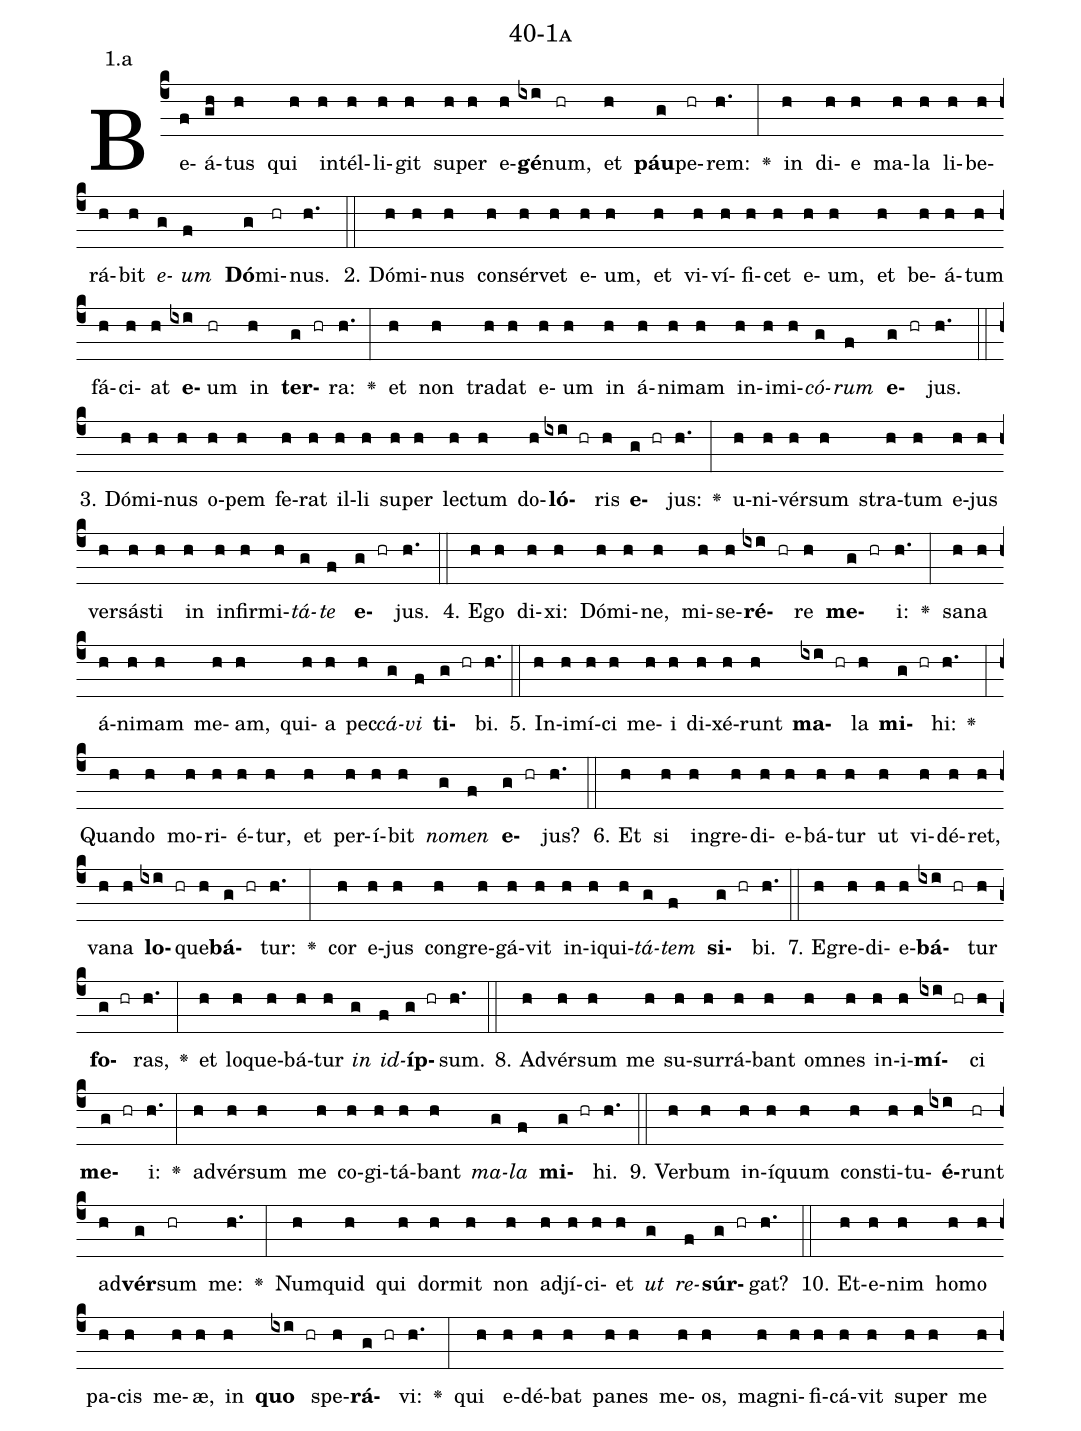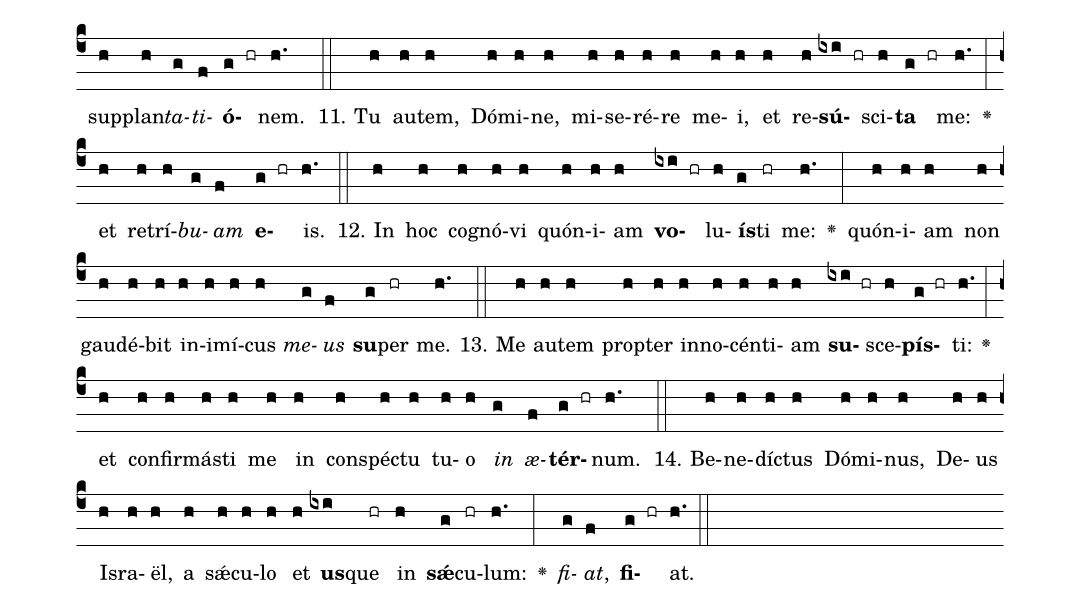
name: 40-1a;
annotation: 1.a;
%%
(c4)Be(f)á(gh)tus(h) qui(h) in(h)tél(h)li(h)git(h) su(h)per(h) e(h)<b>gé</b>(ixi)num,(hr) et(h) <b>páu</b>(g)pe(hr)rem:(h.) <v>\greheightstar</v>(:) in(h) di(h)e(h) ma(h)la(h) li(h)be(h)rá(h)bit(h) <i>e</i>(g)<i>um</i>(f) <b>Dó</b>(g)mi(hr)nus.(h.) (::)
2. Dó(h)mi(h)nus(h) con(h)sér(h)vet(h) e(h)um,(h) et(h) vi(h)ví(h)fi(h)cet(h) e(h)um,(h) et(h) be(h)á(h)tum(h) fá(h)ci(h)at(h) <b>e</b>(ixi)um(hr) in(h) <b>ter</b>(g hr)ra:(h.) <v>\greheightstar</v>(:) et(h) non(h) tra(h)dat(h) e(h)um(h) in(h) á(h)ni(h)mam(h) in(h)i(h)mi(h)<i>có</i>(g)<i>rum</i>(f) <b>e</b>(g hr)jus.(h.) (::)
3. Dó(h)mi(h)nus(h) o(h)pem(h) fe(h)rat(h) il(h)li(h) su(h)per(h) lec(h)tum(h) do(h)<b>ló</b>(ixi hr)ris(h) <b>e</b>(g hr)jus:(h.) <v>\greheightstar</v>(:) u(h)ni(h)vér(h)sum(h) stra(h)tum(h) e(h)jus(h) ver(h)sás(h)ti(h) in(h) in(h)fir(h)mi(h)<i>tá</i>(g)<i>te</i>(f) <b>e</b>(g hr)jus.(h.) (::)
4. E(h)go(h) di(h)xi:(h) Dó(h)mi(h)ne,(h) mi(h)se(h)<b>ré</b>(ixi hr)re(h) <b>me</b>(g hr)i:(h.) <v>\greheightstar</v>(:) sa(h)na(h) á(h)ni(h)mam(h) me(h)am,(h) qui(h)a(h) pec(h)<i>cá</i>(g)<i>vi</i>(f) <b>ti</b>(g hr)bi.(h.) (::)
5. In(h)i(h)mí(h)ci(h) me(h)i(h) di(h)xé(h)runt(h) <b>ma</b>(ixi hr)la(h) <b>mi</b>(g hr)hi:(h.) <v>\greheightstar</v>(:) Quan(h)do(h) mo(h)ri(h)é(h)tur,(h) et(h) per(h)í(h)bit(h) <i>no</i>(g)<i>men</i>(f) <b>e</b>(g hr)jus?(h.) (::)
6. Et(h) si(h) in(h)gre(h)di(h)e(h)bá(h)tur(h) ut(h) vi(h)dé(h)ret,(h) va(h)na(h) <b>lo</b>(ixi hr)que(h)<b>bá</b>(g hr)tur:(h.) <v>\greheightstar</v>(:) cor(h) e(h)jus(h) con(h)gre(h)gá(h)vit(h) in(h)i(h)qui(h)<i>tá</i>(g)<i>tem</i>(f) <b>si</b>(g hr)bi.(h.) (::)
7. E(h)gre(h)di(h)e(h)<b>bá</b>(ixi hr)tur(h) <b>fo</b>(g hr)ras,(h.) <v>\greheightstar</v>(:) et(h) lo(h)que(h)bá(h)tur(h) <i>in</i>(g) <i>id</i>(f)<b>íp</b>(g hr)sum.(h.) (::)
8. Ad(h)vér(h)sum(h) me(h) su(h)sur(h)rá(h)bant(h) om(h)nes(h) in(h)i(h)<b>mí</b>(ixi hr)ci(h) <b>me</b>(g hr)i:(h.) <v>\greheightstar</v>(:) ad(h)vér(h)sum(h) me(h) co(h)gi(h)tá(h)bant(h) <i>ma</i>(g)<i>la</i>(f) <b>mi</b>(g hr)hi.(h.) (::)
9. Ver(h)bum(h) in(h)í(h)quum(h) con(h)sti(h)tu(h)<b>é</b>(ixi)runt(hr) ad(h)<b>vér</b>(g)sum(hr) me:(h.) <v>\greheightstar</v>(:) Num(h)quid(h) qui(h) dor(h)mit(h) non(h) ad(h)jí(h)ci(h)et(h) <i>ut</i>(g) <i>re</i>(f)<b>súr</b>(g hr)gat?(h.) (::)
10. Et(h)e(h)nim(h) ho(h)mo(h) pa(h)cis(h) me(h)æ,(h) in(h) <b>quo</b>(ixi hr) spe(h)<b>rá</b>(g hr)vi:(h.) <v>\greheightstar</v>(:) qui(h) e(h)dé(h)bat(h) pa(h)nes(h) me(h)os,(h) ma(h)gni(h)fi(h)cá(h)vit(h) su(h)per(h) me(h) sup(h)plan(h)<i>ta</i>(g)<i>ti</i>(f)<b>ó</b>(g hr)nem.(h.) (::)
11. Tu(h) au(h)tem,(h) Dó(h)mi(h)ne,(h) mi(h)se(h)ré(h)re(h) me(h)i,(h) et(h) re(h)<b>sú</b>(ixi hr)sci(h)<b>ta</b>(g hr) me:(h.) <v>\greheightstar</v>(:) et(h) re(h)trí(h)<i>bu</i>(g)<i>am</i>(f) <b>e</b>(g hr)is.(h.) (::)
12. In(h) hoc(h) co(h)gnó(h)vi(h) quón(h)i(h)am(h) <b>vo</b>(ixi hr)lu(h)<b>ís</b>(g)ti(hr) me:(h.) <v>\greheightstar</v>(:) quón(h)i(h)am(h) non(h) gau(h)dé(h)bit(h) in(h)i(h)mí(h)cus(h) <i>me</i>(g)<i>us</i>(f) <b>su</b>(g)per(hr) me.(h.) (::)
13. Me(h) au(h)tem(h) prop(h)ter(h) in(h)no(h)cén(h)ti(h)am(h) <b>su</b>(ixi hr)sce(h)<b>pís</b>(g hr)ti:(h.) <v>\greheightstar</v>(:) et(h) con(h)fir(h)más(h)ti(h) me(h) in(h) con(h)spéc(h)tu(h) tu(h)o(h) <i>in</i>(g) <i>æ</i>(f)<b>tér</b>(g hr)num.(h.) (::)
14. Be(h)ne(h)díc(h)tus(h) Dó(h)mi(h)nus,(h) De(h)us(h) Is(h)ra(h)ël,(h) a(h) sǽ(h)cu(h)lo(h) et(h) <b>us</b>(ixi)que(hr) in(h) <b>sǽ</b>(g)cu(hr)lum:(h.) <v>\greheightstar</v>(:) <i>fi</i>(g)<i>at</i>,(f) <b>fi</b>(g hr)at.(h.) (::)
